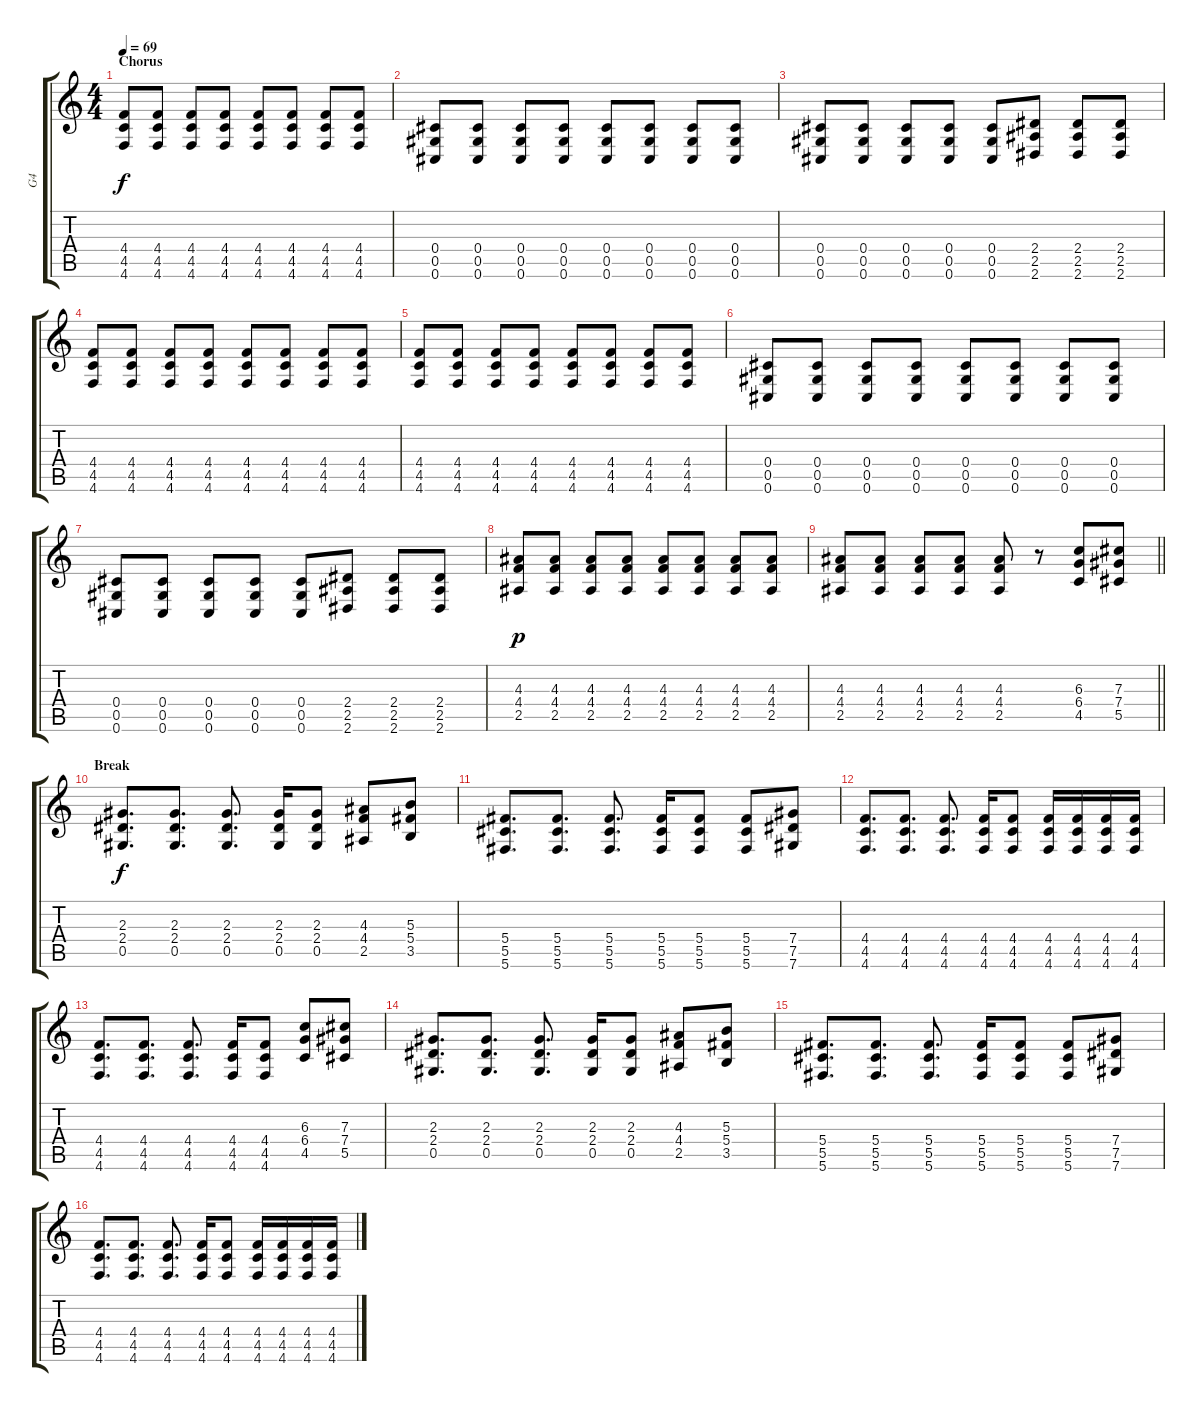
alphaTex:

\track ("G4" "G4") {instrument distortionguitar}
\staff {score tabs}
\tuning (Eb4 Bb3 Gb3 Db3 Ab2 Db2) {hide}
\ts (4 4)
\section ("" "Chorus")
\tempo 69
\clef g2
\ks c
(4.4 4.5 4.6).8{dy f} (4.4 4.5 4.6).8 (4.4 4.5 4.6).8 (4.4 4.5 4.6).8 (4.4 4.5 4.6).8 (4.4 4.5 4.6).8 (4.4 4.5 4.6).8 (4.4 4.5 4.6).8 |
(0.4 0.5 0.6).8 (0.4 0.5 0.6).8 (0.4 0.5 0.6).8 (0.4 0.5 0.6).8 (0.4 0.5 0.6).8 (0.4 0.5 0.6).8 (0.4 0.5 0.6).8 (0.4 0.5 0.6).8 |
(0.4 0.5 0.6).8 (0.4 0.5 0.6).8 (0.4 0.5 0.6).8 (0.4 0.5 0.6).8 (0.4 0.5 0.6).8 (2.4 2.5 2.6).8 (2.4 2.5 2.6).8 (2.4 2.5 2.6).8 |
(4.4 4.5 4.6).8 (4.4 4.5 4.6).8 (4.4 4.5 4.6).8 (4.4 4.5 4.6).8 (4.4 4.5 4.6).8 (4.4 4.5 4.6).8 (4.4 4.5 4.6).8 (4.4 4.5 4.6).8 |
(4.4 4.5 4.6).8 (4.4 4.5 4.6).8 (4.4 4.5 4.6).8 (4.4 4.5 4.6).8 (4.4 4.5 4.6).8 (4.4 4.5 4.6).8 (4.4 4.5 4.6).8 (4.4 4.5 4.6).8 |
(0.4 0.5 0.6).8 (0.4 0.5 0.6).8 (0.4 0.5 0.6).8 (0.4 0.5 0.6).8 (0.4 0.5 0.6).8 (0.4 0.5 0.6).8 (0.4 0.5 0.6).8 (0.4 0.5 0.6).8 |
(0.4 0.5 0.6).8 (0.4 0.5 0.6).8 (0.4 0.5 0.6).8 (0.4 0.5 0.6).8 (0.4 0.5 0.6).8 (2.4 2.5 2.6).8 (2.4 2.5 2.6).8 (2.4 2.5 2.6).8 |
(4.3 4.4 2.5).8{dy p} (4.3 4.4 2.5).8 (4.3 4.4 2.5).8 (4.3 4.4 2.5).8 (4.3 4.4 2.5).8 (4.3 4.4 2.5).8 (4.3 4.4 2.5).8 (4.3 4.4 2.5).8 |
\barLineRight lightlight
(4.3 4.4 2.5).8 (4.3 4.4 2.5).8 (4.3 4.4 2.5).8 (4.3 4.4 2.5).8 (4.3 4.4 2.5).8 r.8 (6.3 6.4 4.5).8 (7.3 7.4 5.5).8 |
\section ("" "Break")
(2.3 2.4 0.5).8{d dy f} (2.3 2.4 0.5).8{d} (2.3 2.4 0.5).8{d} (2.3 2.4 0.5).16 (2.3 2.4 0.5).8 (4.3 4.4 2.5).8 (5.3 5.4 3.5).8 |
(5.4 5.5 5.6).8{d} (5.4 5.5 5.6).8{d} (5.4 5.5 5.6).8{d} (5.4 5.5 5.6).16 (5.4 5.5 5.6).8 (5.4 5.5 5.6).8 (7.4 7.5 7.6).8 |
(4.4 4.5 4.6).8{d} (4.4 4.5 4.6).8{d} (4.4 4.5 4.6).8{d} (4.4 4.5 4.6).16 (4.4 4.5 4.6).8 (4.4 4.5 4.6).16 (4.4 4.5 4.6).16 (4.4 4.5 4.6).16 (4.4 4.5 4.6).16 |
(4.4 4.5 4.6).8{d} (4.4 4.5 4.6).8{d} (4.4 4.5 4.6).8{d} (4.4 4.5 4.6).16 (4.4 4.5 4.6).8 (6.3 6.4 4.5).8 (7.3 7.4 5.5).8 |
(2.3 2.4 0.5).8{d} (2.3 2.4 0.5).8{d} (2.3 2.4 0.5).8{d} (2.3 2.4 0.5).16 (2.3 2.4 0.5).8 (4.3 4.4 2.5).8 (5.3 5.4 3.5).8 |
(5.4 5.5 5.6).8{d} (5.4 5.5 5.6).8{d} (5.4 5.5 5.6).8{d} (5.4 5.5 5.6).16 (5.4 5.5 5.6).8 (5.4 5.5 5.6).8 (7.4 7.5 7.6).8 |
(4.4 4.5 4.6).8{d} (4.4 4.5 4.6).8{d} (4.4 4.5 4.6).8{d} (4.4 4.5 4.6).16 (4.4 4.5 4.6).8 (4.4 4.5 4.6).16 (4.4 4.5 4.6).16 (4.4 4.5 4.6).16 (4.4 4.5 4.6).16
